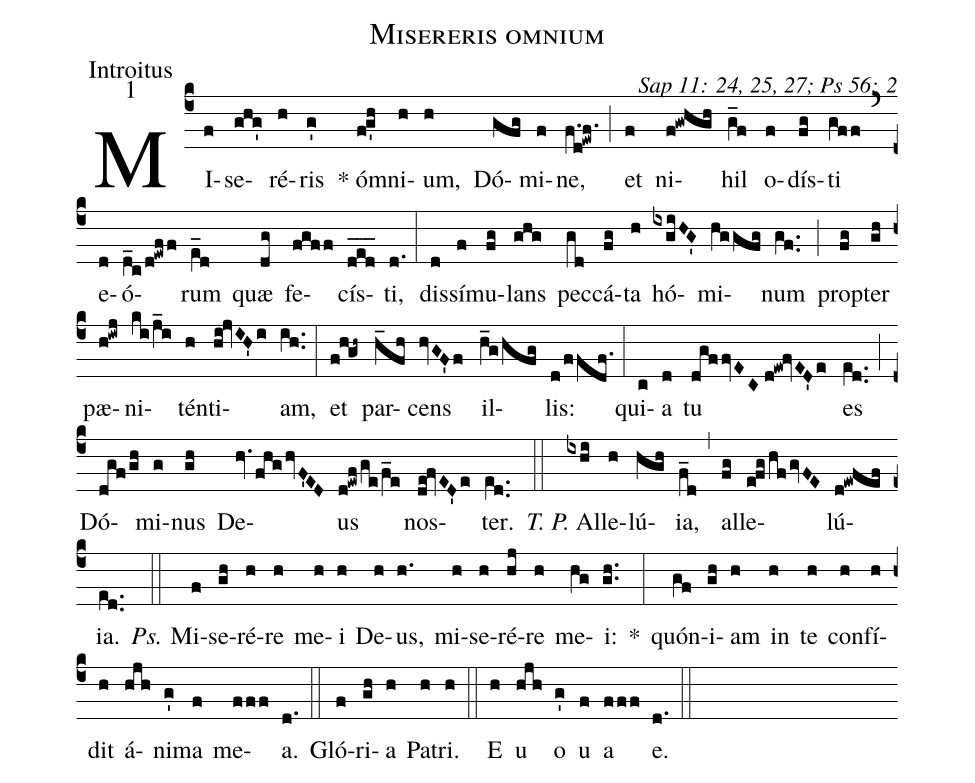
name: Misereris omnium;
office-part: Introitus;
mode: 1;
commentary: Sap 11: 24, 25, 27; Ps 56: 2;
%%
(c4) MI(f)se(ghg')ré(h)ris(g') * óm(fg'h)ni(h)um,(h) Dó(gfg)mi(f)ne,(f.d!ewf.) (;) et(f) ni(f!gwhgh)hil(g_f) o(f)dís(fg)ti(gff) (`) e(d)ó(d_c/d!ewff)rum(e_[ll:1]d) quæ(dg) fe(fgff)cís(d_e_d_)ti,(d.) (:)
dis(d)sí(f)mu(fg)lans(ghg) pec(gd)cá(fg)ta(h) hó(ixgiHG')mi(hggfg)num(gf..) (;) prop(fg)ter(gh) pæ(h!iwj)ni(ki/j_i)tén(h)ti(hi!jvIH'i)am,(ih..) (:)
et(f!h!gh~) par(h_fh)cens(hvGF'f) il(h_g/hfg)lis:(d/ffdf.) (:)
qui(c)a(d) tu(dgffvEC//d!ew!fvED'e) es(e[ll:1]d..) (;) Dó(dgf/gh)mi(g)nus(gh) De(hv.fhghvF'ED)us(d!ewf/ge/f_e) nos(de!fvED'e)ter.(e[ll:1]d..) (::)
<i>T. P.</i> Al(ixhi)le(h)lú(hgh)ia,(f_d) (,) al(fg)le(e!fg/hf/gvFE)lú(d!ewfef)ia.(ed..) (::)
<i>Ps.</i> Mi(f)se(gh)ré(h)re(h) me(h)i(h) De(h)us,(h.) mi(h)se(h)ré(hj)re(h) me(hg)i:(gh..) *(:)
quón(gf)i(gh)am(h) in(h) te(h) con(h)fí(h)dit(h) á(hjh)ni(g')ma(f) me(fff)a.(d.) (::)
Gló(f)ri(gh)a(h) Pa(h)tri.(h) (::)
<eu>E(h) u(hjh) o(g') u(f) a(fff) e.</eu>(d.) (::)
